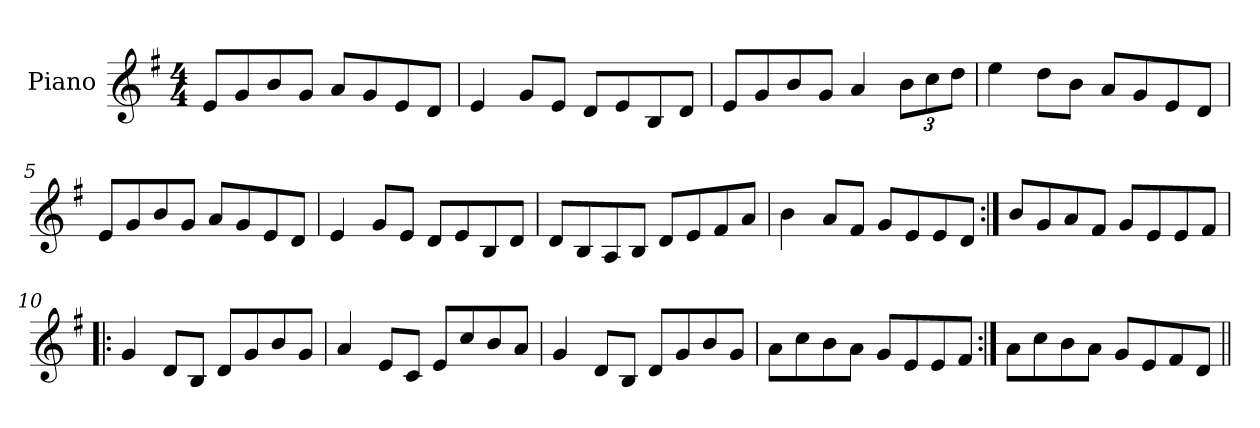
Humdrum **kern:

**kern
*part1
*staff1
*I"Piano
*I'Pno
*clefG2
*k[f#]
*e:
*M4/4
=1
8e/L
8g/
8b/
8g/J
8a/L
8g/
8e/
8d/J
=2
4e/
8g/L
8e/J
8d/L
8e/
8B/
8d/J
=3
8e/L
8g/
8b/
8g/J
4a/
12b\L
12cc\
12dd\J
=4
4ee\
8dd\L
8b\J
8a/L
8g/
8e/
8d/J
!!LO:LB:g=z
=5
8e/L
8g/
8b/
8g/J
8a/L
8g/
8e/
8d/J
=6
4e/
8g/L
8e/J
8d/L
8e/
8B/
8d/J
=7
8d/L
8B/
8A/
8B/J
8d/L
8e/
8f#/
8a/J
=8
4b\
8a/L
8f#/J
8g/L
8e/
8e/
8d/J
!!LO:LB:g=z
=9:|!
8b/L
8g/
8a/
8f#/J
8g/L
8e/
8e/
8f#/J
=10!|:
4g/
8d/L
8B/J
8d/L
8g/
8b/
8g/J
=11
4a/
8e/L
8c/J
8e/L
8cc/
8b/
8a/J
=12
4g/
8d/L
8B/J
8d/L
8g/
8b/
8g/J
!!LO:LB:g=z
=13
8a\L
8cc\
8b\
8a\J
8g/L
8e/
8e/
8f#/J
=14:|!
8a\L
8cc\
8b\
8a\J
8g/L
8e/
8f#/
8d/J
=||
*-
